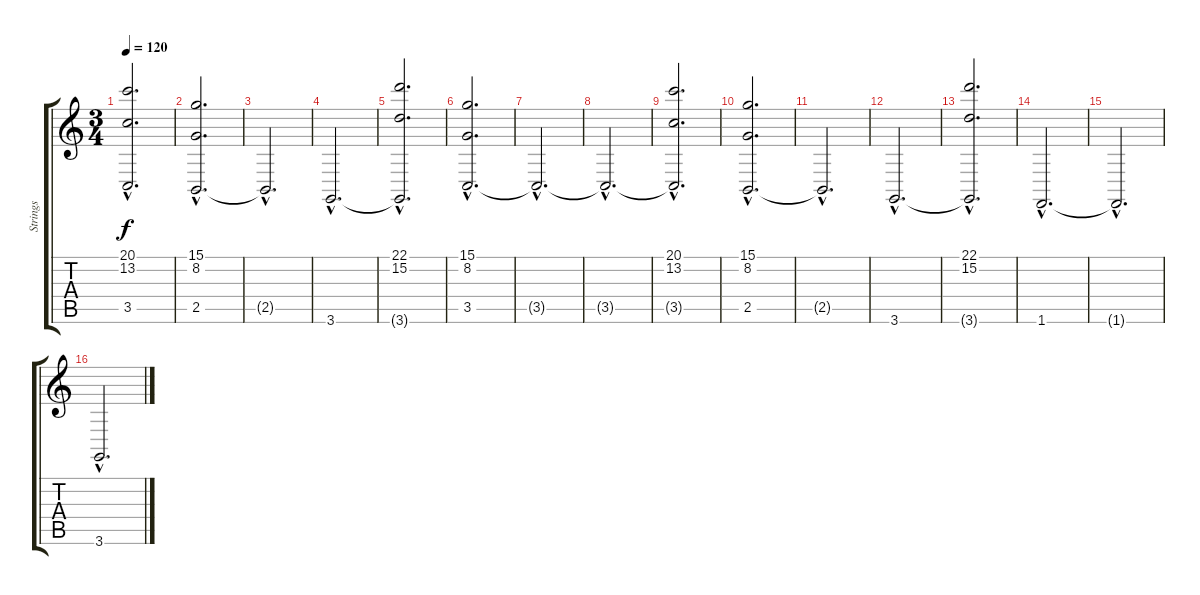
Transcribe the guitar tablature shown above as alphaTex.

\track ("Strings" "Strings") {instrument stringensemble2}
\staff {score tabs}
\tuning (E4 B3 G3 D3 A2 E2) {hide}
\ts (3 4)
\tempo 120
\clef g2
\ks c
(20.1{hac} 13.2{hac} 3.5{hac t}).2{d dy f} |
(15.1{hac} 8.2{hac} 2.5{hac}).2{d} |
2.5{hac t}.2{d} |
3.6{hac}.2{d} |
(22.1{hac} 15.2{hac} 3.6{hac t}).2{d} |
(15.1{hac} 8.2{hac} 3.5{hac}).2{d} |
3.5{hac t}.2{d} |
3.5{hac t}.2{d} |
(20.1{hac} 13.2{hac} 3.5{hac t}).2{d} |
(15.1{hac} 8.2{hac} 2.5{hac}).2{d} |
2.5{hac t}.2{d} |
3.6{hac}.2{d} |
(22.1{hac} 15.2{hac} 3.6{hac t}).2{d} |
1.6{hac}.2{d} |
1.6{hac t}.2{d} |
3.6{hac}.2{d}
